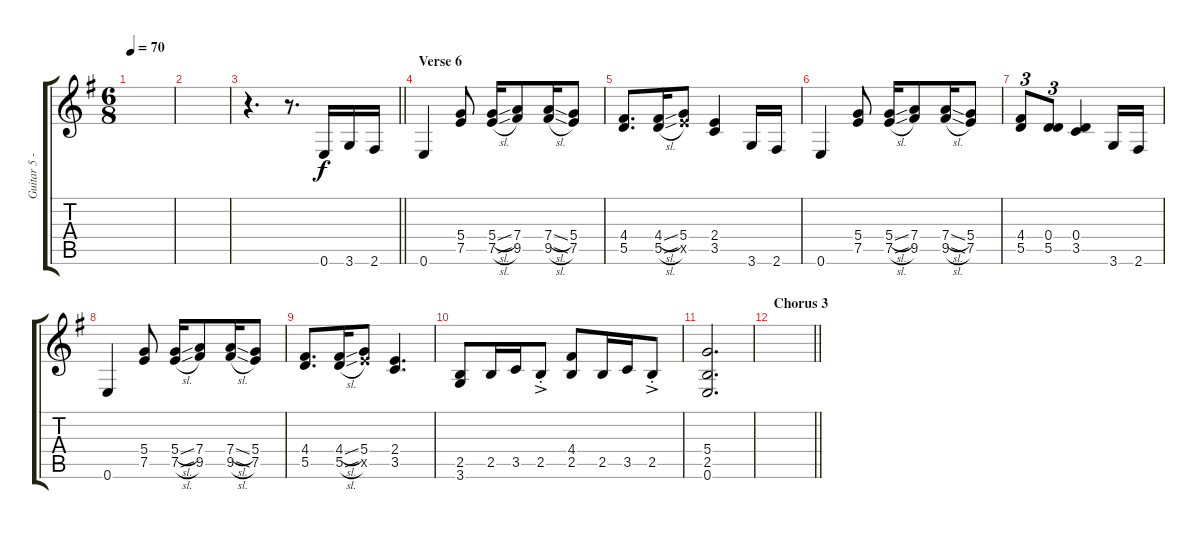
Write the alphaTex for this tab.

\track ("Guitar 5 - Overd" "Guitar 5 -") {instrument electricguitarclean}
\staff {score tabs}
\tuning (E4 B3 G3 D3 A2 E2) {hide}
\ts (6 8)
\tempo 70
\clef g2
\ks g
|
|
\barLineRight lightlight
r.4{d} r.8{d} 0.6.16 3.6.16 2.6.16 |
\section ("" "Verse 6")
0.6.4 (5.4 7.5).8 (5.4{sl} 7.5{sl}).16 (7.4 9.5).8 (7.4{sl} 9.5{sl}).16 (5.4 7.5).8 |
(4.4 5.5).8{d} (4.4{sl} 5.5{sl}).16 (5.4 7.5{x}).8 (2.4 3.5).4 3.6.16 2.6.16 |
0.6.4 (5.4 7.5).8 (5.4{sl} 7.5{sl}).16 (7.4 9.5).8 (7.4{sl} 9.5{sl}).16 (5.4 7.5).8 |
(4.4 5.5).8{tu (3 2)} (0.4 5.5).8{tu (3 2)} (0.4 3.5).4 3.6.16 2.6.16 |
0.6.4 (5.4 7.5).8 (5.4{sl} 7.5{sl}).16 (7.4 9.5).8 (7.4{sl} 9.5{sl}).16 (5.4 7.5).8 |
(4.4 5.5).8{d} (4.4{sl} 5.5{sl}).16 (5.4 7.5{x}).8 (2.4 3.5).4{d} |
(2.5 3.6).8 2.5.16 3.5.16 2.5{ac st}.8 (4.4 2.5).8 2.5.16 3.5.16 2.5{ac st}.8 |
(5.4 2.5 0.6).2{d} |
\section ("" "Chorus 3")
\barLineRight lightlight
